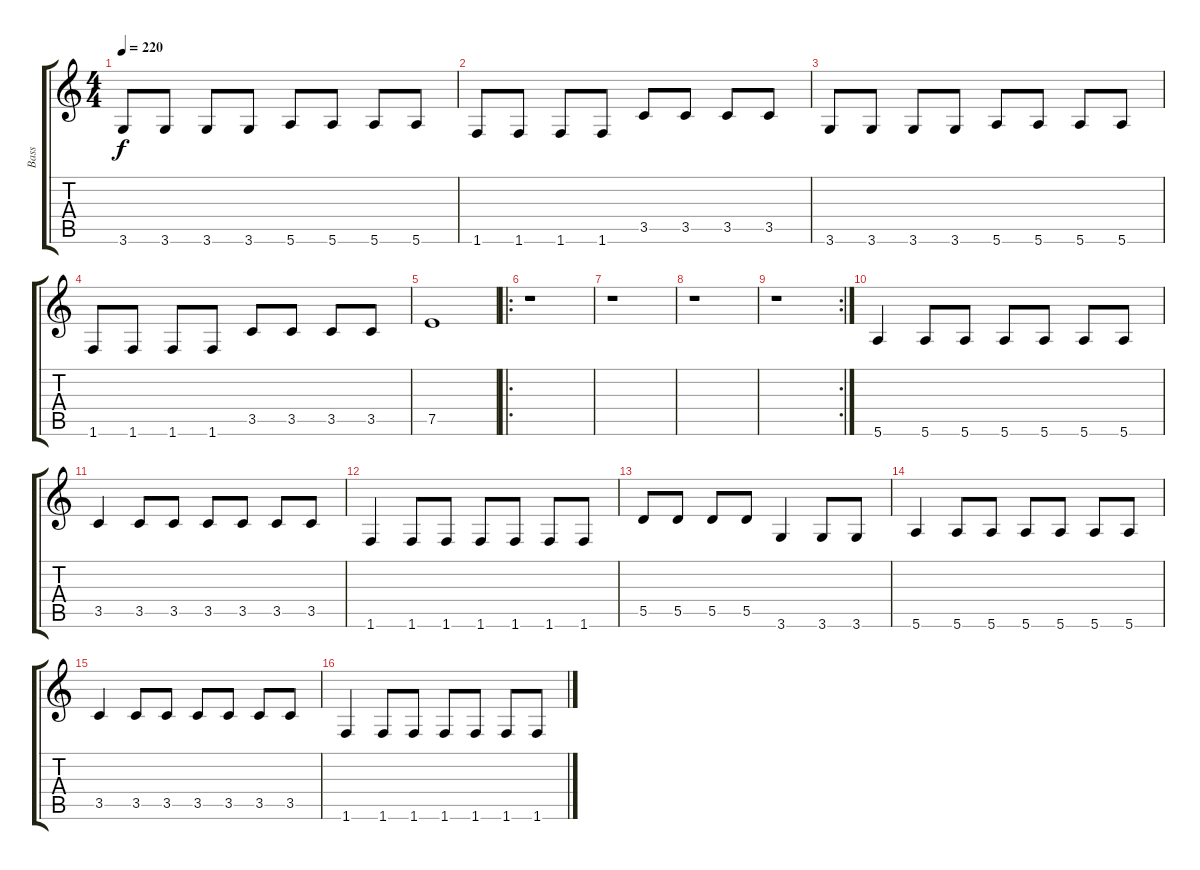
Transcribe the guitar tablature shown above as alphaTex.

\track ("Bass" "Bass") {instrument electricbasspick}
\staff {score tabs}
\tuning (E4 B3 G3 D3 A2 E2) {hide}
\ts (4 4)
\tempo 220
\clef g2
\ks c
3.6.8{dy f} 3.6.8 3.6.8 3.6.8 5.6.8 5.6.8 5.6.8 5.6.8 |
1.6.8 1.6.8 1.6.8 1.6.8 3.5.8 3.5.8 3.5.8 3.5.8 |
3.6.8 3.6.8 3.6.8 3.6.8 5.6.8 5.6.8 5.6.8 5.6.8 |
1.6.8 1.6.8 1.6.8 1.6.8 3.5.8 3.5.8 3.5.8 3.5.8 |
7.5.1 |
\ro
r.1 |
r.1 |
r.1 |
\rc 2
r.1 |
5.6.4 5.6.8 5.6.8 5.6.8 5.6.8 5.6.8 5.6.8 |
3.5.4 3.5.8 3.5.8 3.5.8 3.5.8 3.5.8 3.5.8 |
1.6.4 1.6.8 1.6.8 1.6.8 1.6.8 1.6.8 1.6.8 |
5.5.8 5.5.8 5.5.8 5.5.8 3.6.4 3.6.8 3.6.8 |
5.6.4 5.6.8 5.6.8 5.6.8 5.6.8 5.6.8 5.6.8 |
3.5.4 3.5.8 3.5.8 3.5.8 3.5.8 3.5.8 3.5.8 |
1.6.4 1.6.8 1.6.8 1.6.8 1.6.8 1.6.8 1.6.8
